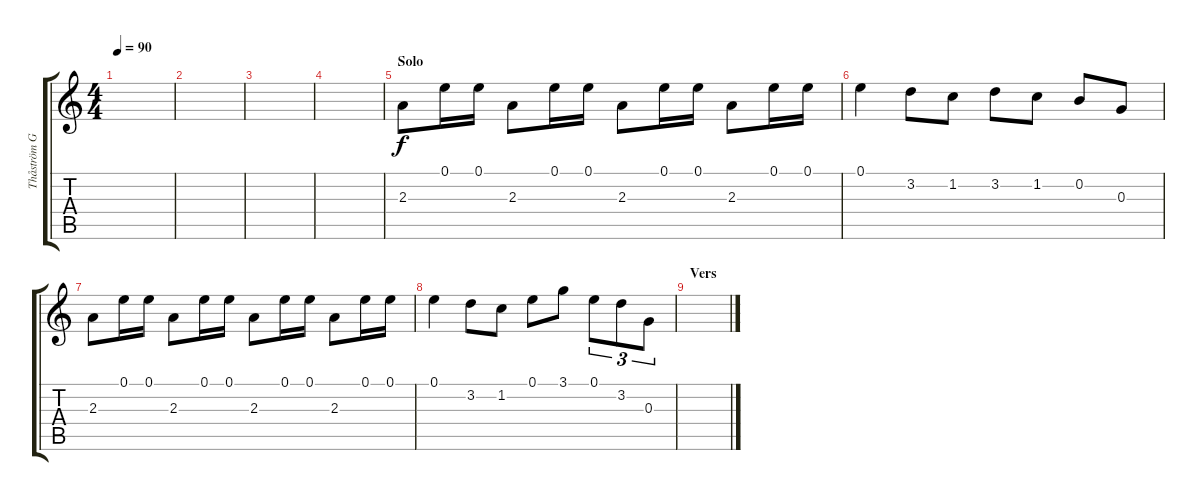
\track ("Thåström Gitarr" "Thåström G") {instrument distortionguitar}
\staff {score tabs}
\tuning (E4 B3 G3 D3 A2 E2) {hide}
\ts (4 4)
\tempo 90
\clef g2
\ks c
|
|
|
|
\section ("" "Solo")
2.3.8{volume 14} 0.1.16 0.1.16 2.3.8 0.1.16 0.1.16 2.3.8 0.1.16 0.1.16 2.3.8 0.1.16 0.1.16 |
0.1.4 3.2.8 1.2.8 3.2.8 1.2.8 0.2.8 0.3.8 |
2.3.8 0.1.16 0.1.16 2.3.8 0.1.16 0.1.16 2.3.8 0.1.16 0.1.16 2.3.8 0.1.16 0.1.16 |
0.1.4 3.2.8 1.2.8 0.1.8 3.1.8 0.1.8{tu (3 2)} 3.2.8{tu (3 2)} 0.3.8{tu (3 2)} |
\section ("" "Vers")
